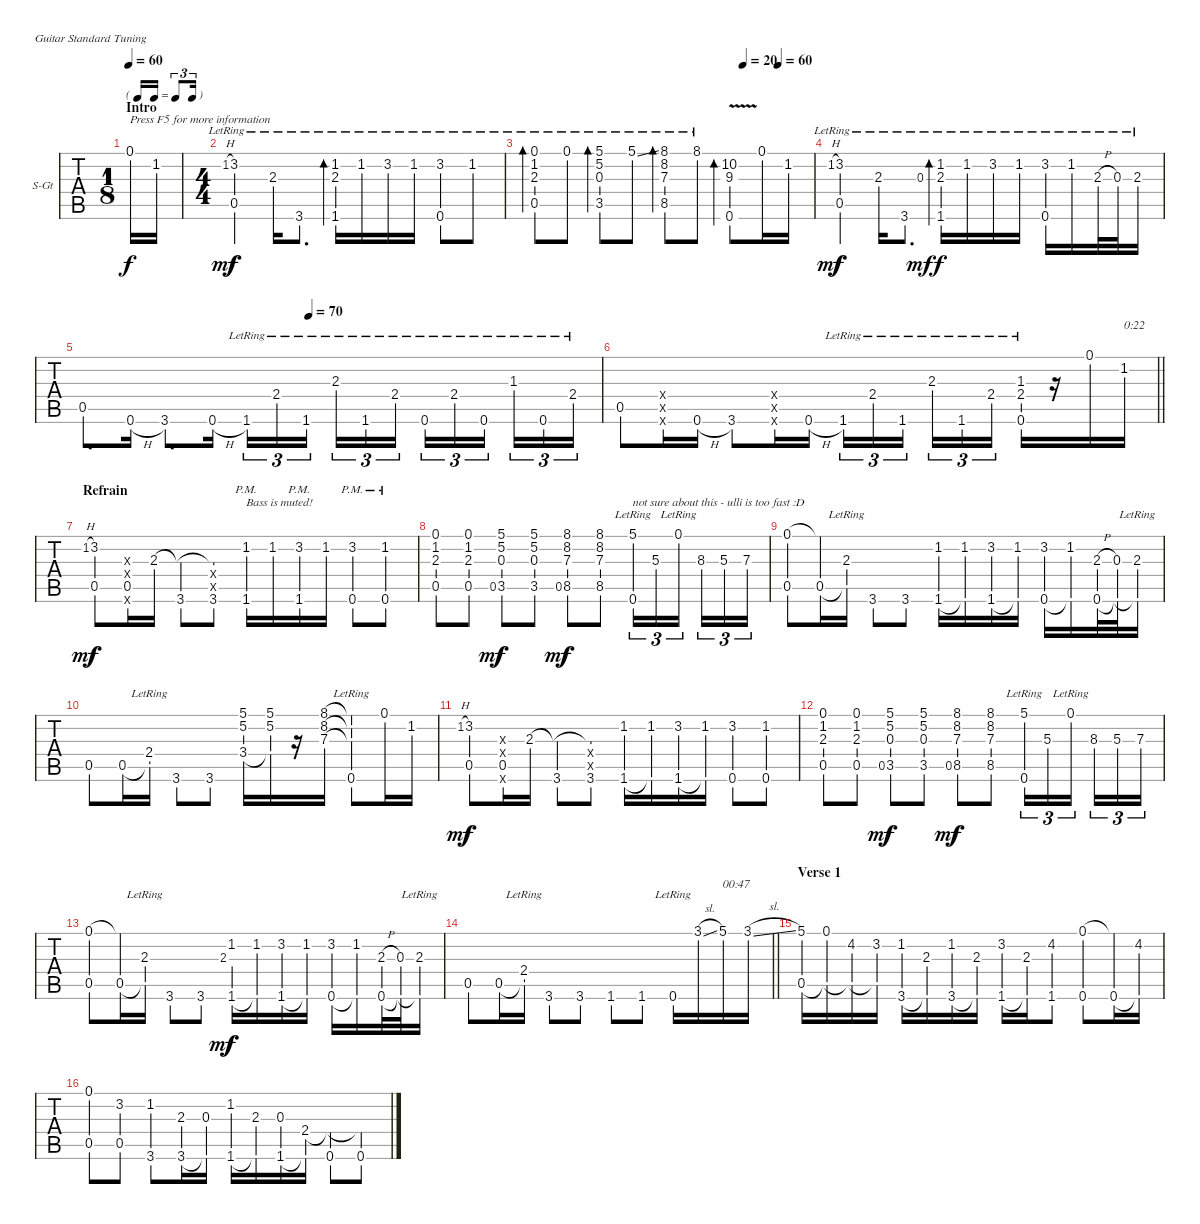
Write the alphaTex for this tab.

\bracketExtendMode groupsimilarinstruments
\firstSystemTrackNameOrientation horizontal
\otherSystemsTrackNameOrientation horizontal
\track ("Fingerstyle Guitar" "S-Gt") {instrument acousticguitarsteel}
\staff {tabs}
\tuning (E4 B3 G3 D3 A2 E2)
\ts (1 8)
\beaming (8 1)
\tf triplet16th
\section ("" "Intro")
\tempo 60
\clef g2
\ks c
0.1.16{txt "Press F5 for more information" dy f instrument acousticguitarsteel} 1.2.16 |
\ts (4 4)
\beaming (8 2 2 2 2)
1.2{h lr}.8{gr onbeat dy mf} (3.2{lr} 0.5{lr}).4{dy f} 2.3{lr}.16 3.6{lr}.8{d} (1.2{lr} 2.3{lr} 1.6{lr}).16{bd 60} 1.2{lr}.16 3.2{lr}.16 1.2{lr}.16 (3.2{lr} 0.6{lr}).8 1.2{lr}.8 |
\tempo (20 0.75)
\tempo (60 0.875)
(0.1{lr} 1.2{lr} 2.3{lr} 0.5{lr}).8{bd 120} 0.1{lr}.8 (5.1{lr} 5.2{lr} 0.3{lr} 3.5{lr}).8{bd 120} 5.1{ss lr}.8 (8.1{lr} 8.2{lr} 7.3{lr} 8.5{lr}).8{bd 120} 8.1{lr}.8 (10.2{v} 9.3{v} 0.6).8{bd 60} 0.1.16 1.2.16 |
1.2{h lr}.8{gr onbeat dy mf} (3.2{lr} 0.5{lr}).4{dy f} 2.3{lr}.16 3.6{lr}.8{d} 0.3{lr}.8{gr dy mf} (1.2{lr} 2.3{lr} 1.6{lr}).16{bd 60 dy f} 1.2{lr}.16 3.2{lr}.16 1.2{lr}.16 (3.2{lr} 0.6{lr}).16 1.2{lr}.16 2.3{h lr}.32 0.3{lr}.32 2.3{lr}.16 |
\tempo (70 0.4375)
0.5.8{d} 0.6{h}.16 3.6.8{d} 0.6{h}.16 1.6{lr}.16{tu (3 2)} 2.4{lr}.16{tu (3 2)} 1.6{lr}.16{tu (3 2)} 2.3{lr}.16{tu (3 2)} 1.6{lr}.16{tu (3 2)} 2.4{lr}.16{tu (3 2)} 0.6{lr}.16{tu (3 2)} 2.4{lr}.16{tu (3 2)} 0.6{lr}.16{tu (3 2)} 1.3{lr}.16{tu (3 2)} 0.6{lr}.16{tu (3 2)} 2.4{lr}.16{tu (3 2)} |
\barLineRight lightlight
0.5.8 (0.4{x} 0.5{x} 0.6{x}).16 0.6{h}.16 3.6.8 (0.4{x} 0.5{x} 0.6{x}).16 0.6{h}.16 1.6{lr}.16{tu (3 2)} 2.4{lr}.16{tu (3 2)} 1.6{lr}.16{tu (3 2)} 2.3{lr}.16{tu (3 2)} 1.6{lr}.16{tu (3 2)} 2.4{lr}.16{tu (3 2)} (1.3 2.4 0.6{lr}).16 r.16 0.1.16 1.2.16{txt "0:22"} |
\section ("" "Refrain")
1.2{h}.8{gr onbeat dy mf} (3.2 0.5).8{dy f} (0.3{x} 0.4{x} 0.5 0.6{x}).16 2.3.16 (3.6 2.3{t}).8 (2.3{t} 0.4{x} 0.5{x} 3.6).8 (1.2 1.6{pm}).16{txt "Bass is muted!"} 1.2.16 (3.2 1.6{pm}).16 1.2.16 (3.2 0.6{pm}).8 (1.2 0.6{pm}).8 |
(0.1{st} 1.2{st} 2.3{st} 0.5{st}).8 (0.1 1.2 2.3 0.5).8 0.5.8{gr dy mf} (5.1{st} 5.2{st} 0.3{st} 3.5{st}).8{dy f} (5.1 5.2 0.3 3.5).8 0.5.8{gr dy mf} (8.1{st} 8.2{st} 7.3{st} 8.5{st}).8{dy f} (8.1 8.2 7.3 8.5).8 (5.1 0.6{lr}).16{tu (3 2) txt "not sure about this - ulli is too fast :D"} 5.3.16{tu (3 2)} 0.1{lr}.16{tu (3 2)} 8.3.16{tu (3 2)} 5.3.16{tu (3 2)} 7.3.16{tu (3 2)} |
(0.1 0.5).8 (0.1{t} 0.5).16 (2.3{lr} 0.5{t}).16 3.6.8 3.6.8 (1.2 1.6).16 (1.2 1.6{t}).16 (3.2 1.6).16 (1.2 1.6{t}).16 (3.2 0.6).16 (1.2 0.6{t}).16 (2.3{h} 0.6).32 (0.3 0.6{t}).32 (2.3{lr} 0.6{t}).16 |
0.5.8 0.5.16 (2.4{lr} 0.5{t}).16 3.6.8 3.6.8 (5.1 5.2 3.4).16 (5.1 5.2 3.4{t}).16 r.16 (8.1 8.2 7.3).16 (8.1{t} 8.2{t} 7.3{t} 0.6{lr}).8 0.1.16 1.2.16 |
1.2{h}.8{gr onbeat dy mf} (3.2 0.5).8{dy f} (0.3{x} 0.4{x} 0.5 0.6{x}).16 2.3.16 (3.6 2.3{t}).8 (2.3{t} 0.4{x} 0.5{x} 3.6).8 (1.2 1.6).16 (1.2 1.6{t}).16 (3.2 1.6).16 (1.2 1.6{t}).16 (3.2 0.6).8 (1.2 0.6).8 |
(0.1{st} 1.2{st} 2.3{st} 0.5{st}).8 (0.1 1.2 2.3 0.5).8 0.5.8{gr dy mf} (5.1{st} 5.2{st} 0.3{st} 3.5{st}).8{dy f} (5.1 5.2 0.3 3.5).8 0.5.8{gr dy mf} (8.1{st} 8.2{st} 7.3{st} 8.5{st}).8{dy f} (8.1 8.2 7.3 8.5).8 (5.1 0.6{lr}).16{tu (3 2)} 5.3.16{tu (3 2)} 0.1{lr}.16{tu (3 2)} 8.3.16{tu (3 2)} 5.3.16{tu (3 2)} 7.3.16{tu (3 2)} |
(0.1 0.5).8 (0.1{t} 0.5).16 (2.3{lr} 0.5{t}).16 3.6.8 3.6.8 2.3.8{gr dy mf} (1.2 1.6).16{dy f} (1.2 1.6{t}).16 (3.2 1.6).16 (1.2 1.6{t}).16 (3.2 0.6).16 (1.2 0.6{t}).16 (2.3{h} 0.6).32 (0.3 0.6{t}).32 (2.3{lr} 0.6{t}).16 |
\barLineRight lightlight
0.5.8 0.5.16 (2.4{lr} 0.5{t}).16 3.6.8 3.6.8 1.6.8 1.6.8 0.6{lr}.16 3.1{sl}.16 5.1.16{txt "00:47"} 3.1{sl}.16 |
\section ("" "Verse 1")
(5.1 0.5).16 (0.1 0.5{t}).16 (4.2 0.5{t}).16 (3.2 0.5{t}).16 (1.2 3.6).16 (2.3 3.6{t}).16 (1.2 3.6).16 (2.3 3.6{t}).16 (3.2 1.6).16 (2.3 1.6{t}).16 (4.2 1.6).8 (0.1 0.6).8 (0.1{t} 0.6).16 (4.2 0.6{t}).16 |
(0.1 0.5).8 (3.2 0.5).8 (1.2 3.6).8 (2.3 3.6).16 (0.3 3.6{t}).16 (1.2 1.6).16 (2.3 1.6{t}).16 (0.3 1.6).16 (2.4 1.6{t}).16 (0.6 2.4{t}).8 (2.4{t} 0.6).8
